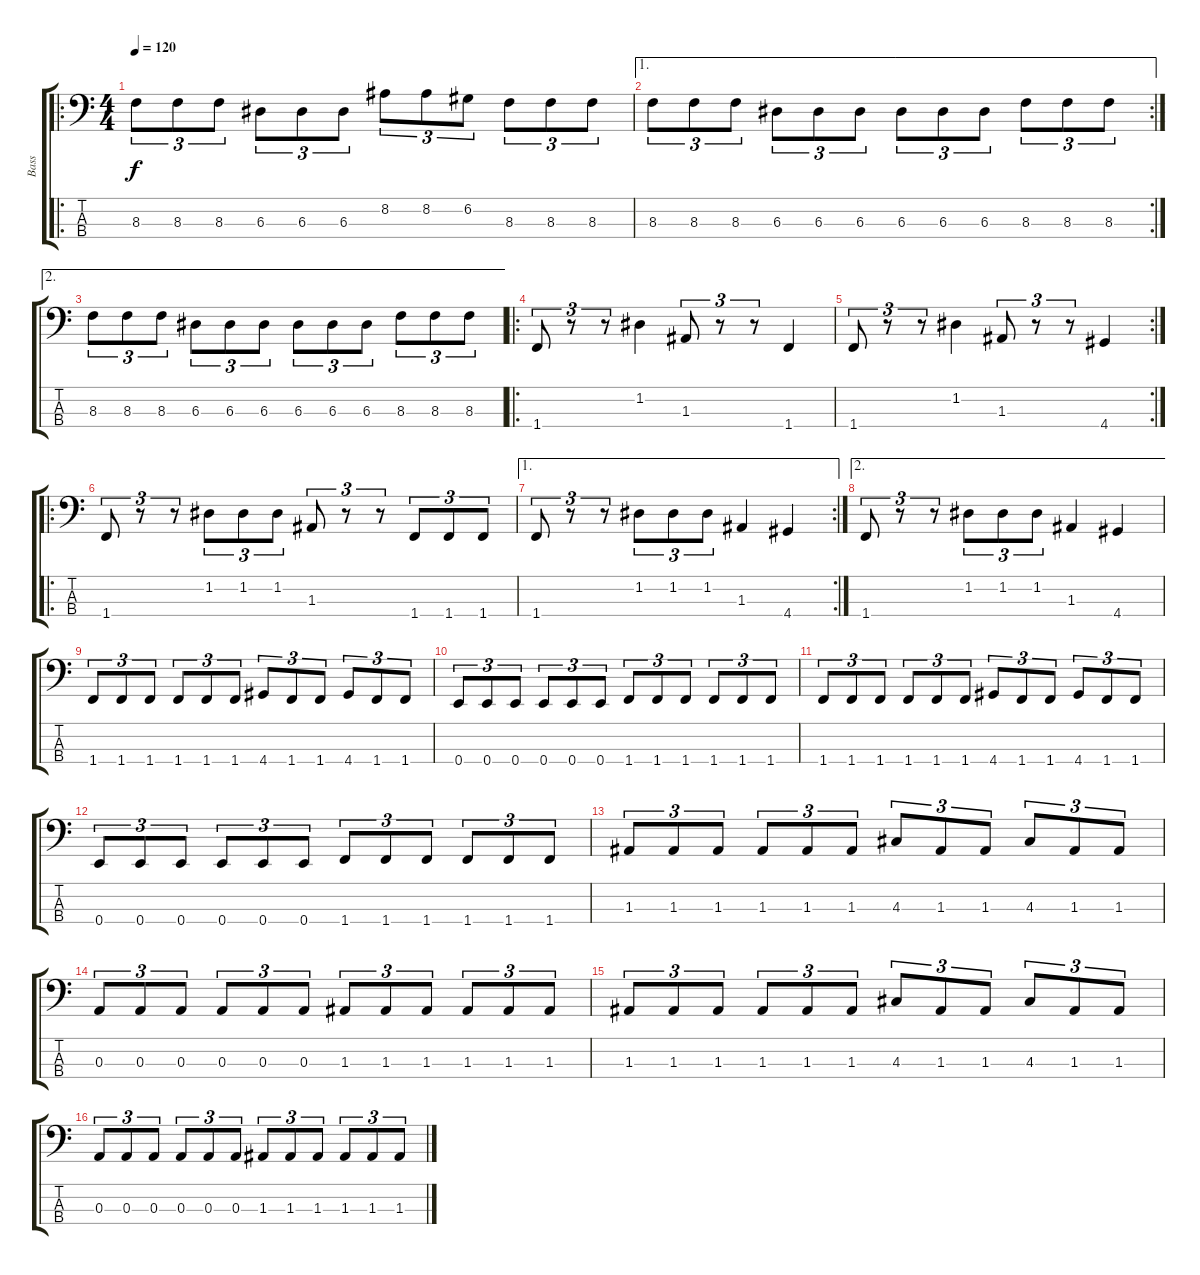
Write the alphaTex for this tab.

\track ("Bass" "Bass") {instrument electricbasspick}
\staff {score tabs}
\tuning (G2 D2 A1 E1) {hide}
\ro
\ts (4 4)
\tempo 120
\clef f4
\ks c
8.3.8{tu (3 2) dy f} 8.3.8{tu (3 2)} 8.3.8{tu (3 2)} 6.3.8{tu (3 2)} 6.3.8{tu (3 2)} 6.3.8{tu (3 2)} 8.2.8{tu (3 2)} 8.2.8{tu (3 2)} 6.2.8{tu (3 2)} 8.3.8{tu (3 2)} 8.3.8{tu (3 2)} 8.3.8{tu (3 2)} |
\ae 1
\rc 2
8.3.8{tu (3 2)} 8.3.8{tu (3 2)} 8.3.8{tu (3 2)} 6.3.8{tu (3 2)} 6.3.8{tu (3 2)} 6.3.8{tu (3 2)} 6.3.8{tu (3 2)} 6.3.8{tu (3 2)} 6.3.8{tu (3 2)} 8.3.8{tu (3 2)} 8.3.8{tu (3 2)} 8.3.8{tu (3 2)} |
\ae 2
8.3.8{tu (3 2)} 8.3.8{tu (3 2)} 8.3.8{tu (3 2)} 6.3.8{tu (3 2)} 6.3.8{tu (3 2)} 6.3.8{tu (3 2)} 6.3.8{tu (3 2)} 6.3.8{tu (3 2)} 6.3.8{tu (3 2)} 8.3.8{tu (3 2)} 8.3.8{tu (3 2)} 8.3.8{tu (3 2)} |
\ro
1.4.8{tu (3 2)} r.8{tu (3 2)} r.8{tu (3 2)} 1.2.4 1.3.8{tu (3 2)} r.8{tu (3 2)} r.8{tu (3 2)} 1.4.4 |
\rc 2
1.4.8{tu (3 2)} r.8{tu (3 2)} r.8{tu (3 2)} 1.2.4 1.3.8{tu (3 2)} r.8{tu (3 2)} r.8{tu (3 2)} 4.4.4 |
\ro
1.4.8{tu (3 2)} r.8{tu (3 2)} r.8{tu (3 2)} 1.2.8{tu (3 2)} 1.2.8{tu (3 2)} 1.2.8{tu (3 2)} 1.3.8{tu (3 2)} r.8{tu (3 2)} r.8{tu (3 2)} 1.4.8{tu (3 2)} 1.4.8{tu (3 2)} 1.4.8{tu (3 2)} |
\ae 1
\rc 2
1.4.8{tu (3 2)} r.8{tu (3 2)} r.8{tu (3 2)} 1.2.8{tu (3 2)} 1.2.8{tu (3 2)} 1.2.8{tu (3 2)} 1.3.4 4.4.4 |
\ae 2
1.4.8{tu (3 2)} r.8{tu (3 2)} r.8{tu (3 2)} 1.2.8{tu (3 2)} 1.2.8{tu (3 2)} 1.2.8{tu (3 2)} 1.3.4 4.4.4 |
1.4.8{tu (3 2)} 1.4.8{tu (3 2)} 1.4.8{tu (3 2)} 1.4.8{tu (3 2)} 1.4.8{tu (3 2)} 1.4.8{tu (3 2)} 4.4.8{tu (3 2)} 1.4.8{tu (3 2)} 1.4.8{tu (3 2)} 4.4.8{tu (3 2)} 1.4.8{tu (3 2)} 1.4.8{tu (3 2)} |
0.4.8{tu (3 2)} 0.4.8{tu (3 2)} 0.4.8{tu (3 2)} 0.4.8{tu (3 2)} 0.4.8{tu (3 2)} 0.4.8{tu (3 2)} 1.4.8{tu (3 2)} 1.4.8{tu (3 2)} 1.4.8{tu (3 2)} 1.4.8{tu (3 2)} 1.4.8{tu (3 2)} 1.4.8{tu (3 2)} |
1.4.8{tu (3 2)} 1.4.8{tu (3 2)} 1.4.8{tu (3 2)} 1.4.8{tu (3 2)} 1.4.8{tu (3 2)} 1.4.8{tu (3 2)} 4.4.8{tu (3 2)} 1.4.8{tu (3 2)} 1.4.8{tu (3 2)} 4.4.8{tu (3 2)} 1.4.8{tu (3 2)} 1.4.8{tu (3 2)} |
0.4.8{tu (3 2)} 0.4.8{tu (3 2)} 0.4.8{tu (3 2)} 0.4.8{tu (3 2)} 0.4.8{tu (3 2)} 0.4.8{tu (3 2)} 1.4.8{tu (3 2)} 1.4.8{tu (3 2)} 1.4.8{tu (3 2)} 1.4.8{tu (3 2)} 1.4.8{tu (3 2)} 1.4.8{tu (3 2)} |
1.3.8{tu (3 2)} 1.3.8{tu (3 2)} 1.3.8{tu (3 2)} 1.3.8{tu (3 2)} 1.3.8{tu (3 2)} 1.3.8{tu (3 2)} 4.3.8{tu (3 2)} 1.3.8{tu (3 2)} 1.3.8{tu (3 2)} 4.3.8{tu (3 2)} 1.3.8{tu (3 2)} 1.3.8{tu (3 2)} |
0.3.8{tu (3 2)} 0.3.8{tu (3 2)} 0.3.8{tu (3 2)} 0.3.8{tu (3 2)} 0.3.8{tu (3 2)} 0.3.8{tu (3 2)} 1.3.8{tu (3 2)} 1.3.8{tu (3 2)} 1.3.8{tu (3 2)} 1.3.8{tu (3 2)} 1.3.8{tu (3 2)} 1.3.8{tu (3 2)} |
1.3.8{tu (3 2)} 1.3.8{tu (3 2)} 1.3.8{tu (3 2)} 1.3.8{tu (3 2)} 1.3.8{tu (3 2)} 1.3.8{tu (3 2)} 4.3.8{tu (3 2)} 1.3.8{tu (3 2)} 1.3.8{tu (3 2)} 4.3.8{tu (3 2)} 1.3.8{tu (3 2)} 1.3.8{tu (3 2)} |
0.3.8{tu (3 2)} 0.3.8{tu (3 2)} 0.3.8{tu (3 2)} 0.3.8{tu (3 2)} 0.3.8{tu (3 2)} 0.3.8{tu (3 2)} 1.3.8{tu (3 2)} 1.3.8{tu (3 2)} 1.3.8{tu (3 2)} 1.3.8{tu (3 2)} 1.3.8{tu (3 2)} 1.3.8{tu (3 2)}
